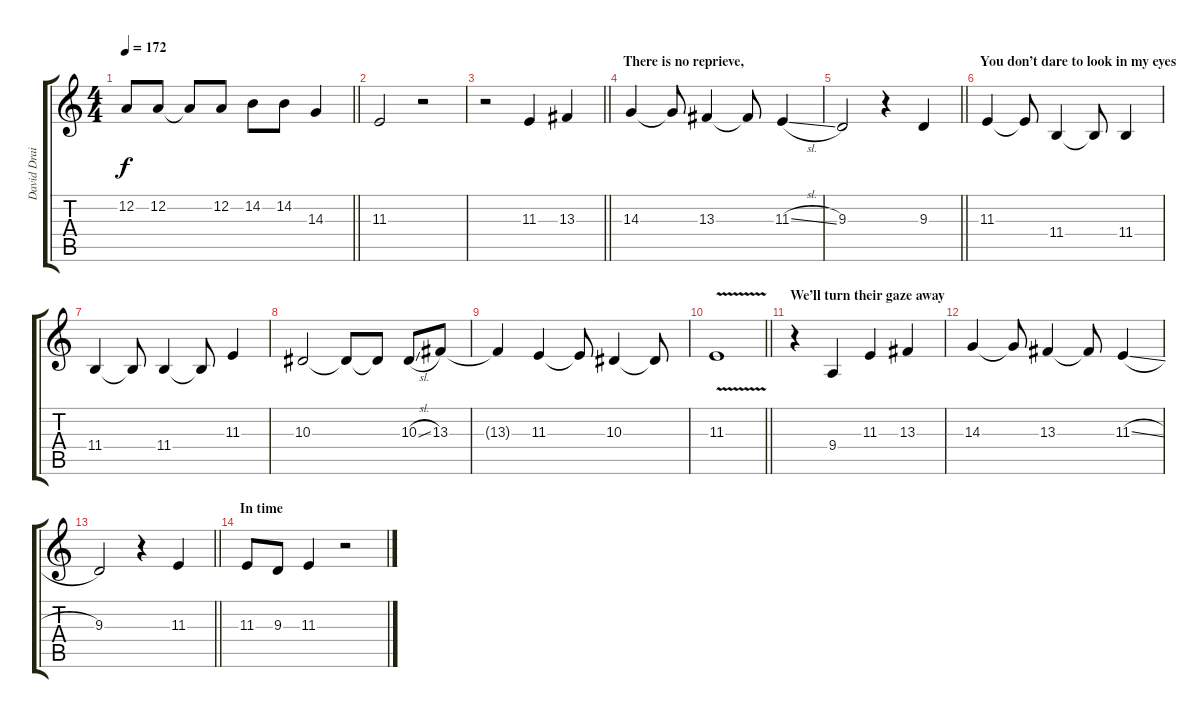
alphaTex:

\track ("David Draiman - Voice" "David Drai") {instrument lead6voice}
\staff {score tabs}
\tuning (D4 A3 F3 C3 G2 C2) {hide}
\ts (4 4)
\tempo 172
\clef g2
\barLineRight lightlight
\ks c
12.2{t}.8{dy f} 12.2.8 12.2{t}.8 12.2.8 14.2.8 14.2.8 14.3.4 |
11.3.2 r.2 |
\barLineRight lightlight
r.2 11.3.4 13.3.4 |
\section ("" "There is no reprieve,")
14.3.4 14.3{t}.8 13.3.4 13.3{t}.8 11.3{sl}.4 |
\barLineRight lightlight
9.3.2 r.4 9.3.4 |
\section ("" "You don’t dare to look in my eyes")
11.3.4 11.3{t}.8 11.4.4 11.4{t}.8 11.4.4 |
11.4.4 11.4{t}.8 11.4.4 11.4{t}.8 11.3.4 |
10.3.2 10.3{t}.8 10.3{t}.8 10.3{sl}.8 13.3.8 |
13.3{t}.4 11.3.4 11.3{t}.8 10.3.4 10.3{t}.8 |
\barLineRight lightlight
11.3{v}.1 |
\section ("" "We’ll turn their gaze away")
r.4 9.4.4 11.3.4 13.3.4 |
14.3.4 14.3{t}.8 13.3.4 13.3{t}.8 11.3{sl}.4 |
\barLineRight lightlight
9.3.2 r.4 11.3.4 |
\section ("" "In time")
11.3.8 9.3.8 11.3.4 r.2
